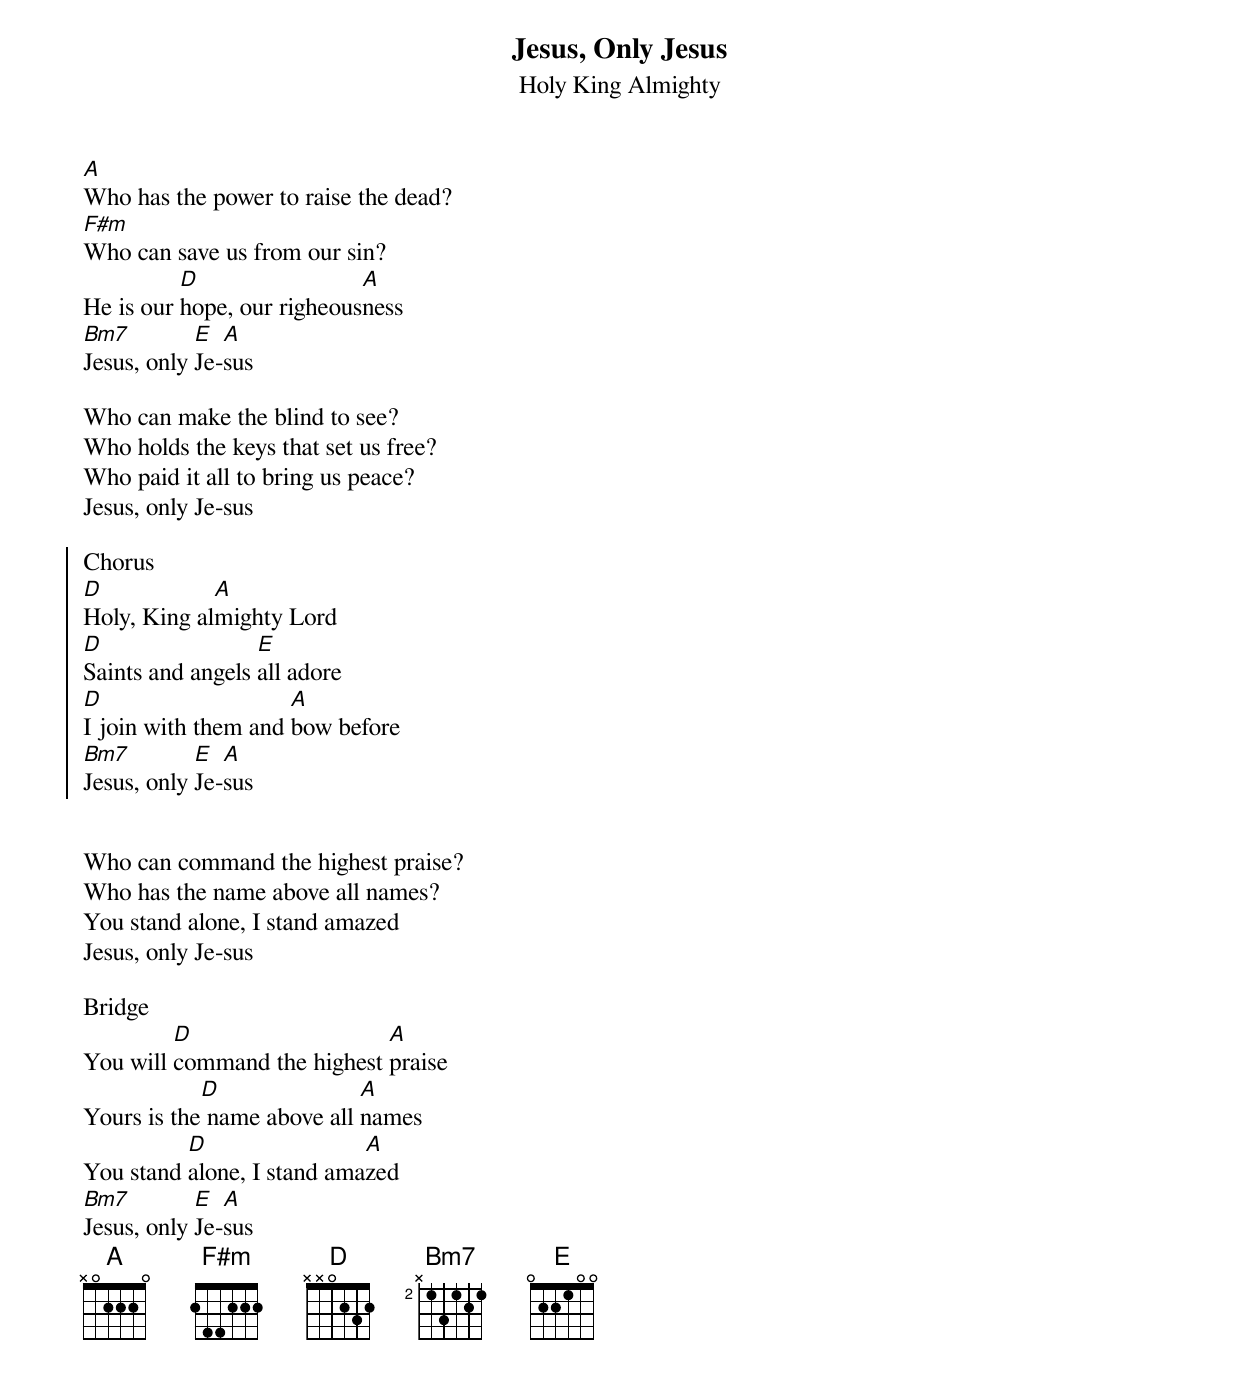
{title: Jesus, Only Jesus}
{subtitle: Holy King Almighty}

[A]Who has the power to raise the dead?
[F#m]Who can save us from our sin?
He is our [D]hope, our righeous[A]ness
[Bm7]Jesus, only [E]Je-[A]sus

Who can make the blind to see?
Who holds the keys that set us free?
Who paid it all to bring us peace?
Jesus, only Je-sus

{soc}
Chorus
[D]Holy, King al[A]mighty Lord
[D]Saints and angels [E]all adore
[D]I join with them and [A]bow before
[Bm7]Jesus, only [E]Je-[A]sus

{eoc}

Who can command the highest praise?
Who has the name above all names?
You stand alone, I stand amazed
Jesus, only Je-sus

Bridge
You will [D]command the highest [A]praise
Yours is the[D] name above all [A]names
You stand [D]alone, I stand ama[A]zed
[Bm7]Jesus, only [E]Je-[A]sus
